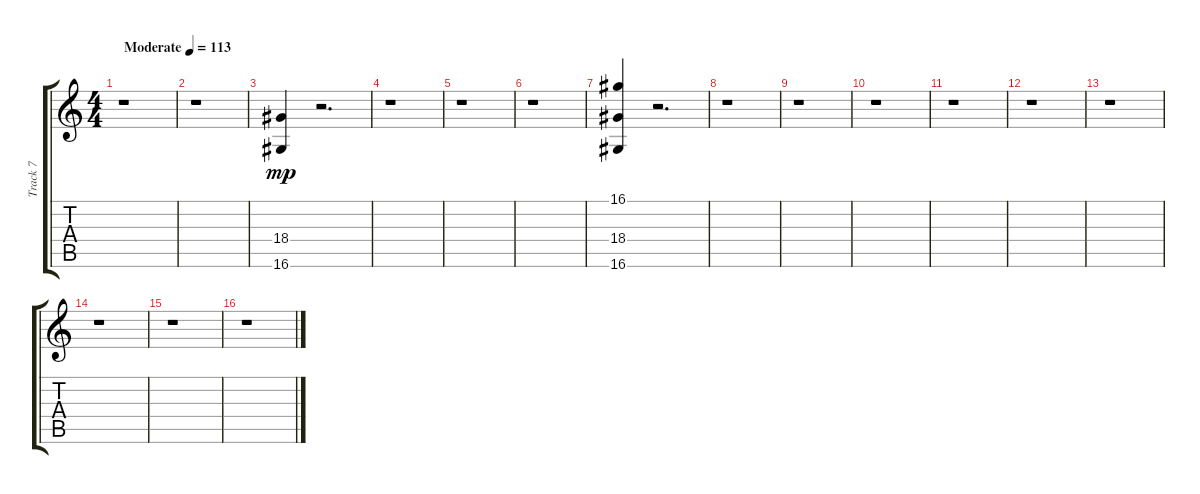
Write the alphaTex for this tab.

\track ("Track 7" "Track 7") {instrument orchestrahit}
\staff {score tabs}
\tuning (E4 B3 G3 D3 A2 E2) {hide}
\ts (4 4)
\tempo (113 "Moderate")
\clef g2
\ks c
r.1{dy mp instrument orchestrahit} |
r.1 |
(18.4 16.6).4 r.2{d} |
r.1 |
r.1 |
r.1 |
(16.1 18.4 16.6).4 r.2{d} |
r.1 |
r.1 |
r.1 |
r.1 |
r.1 |
r.1 |
r.1 |
r.1 |
r.1
